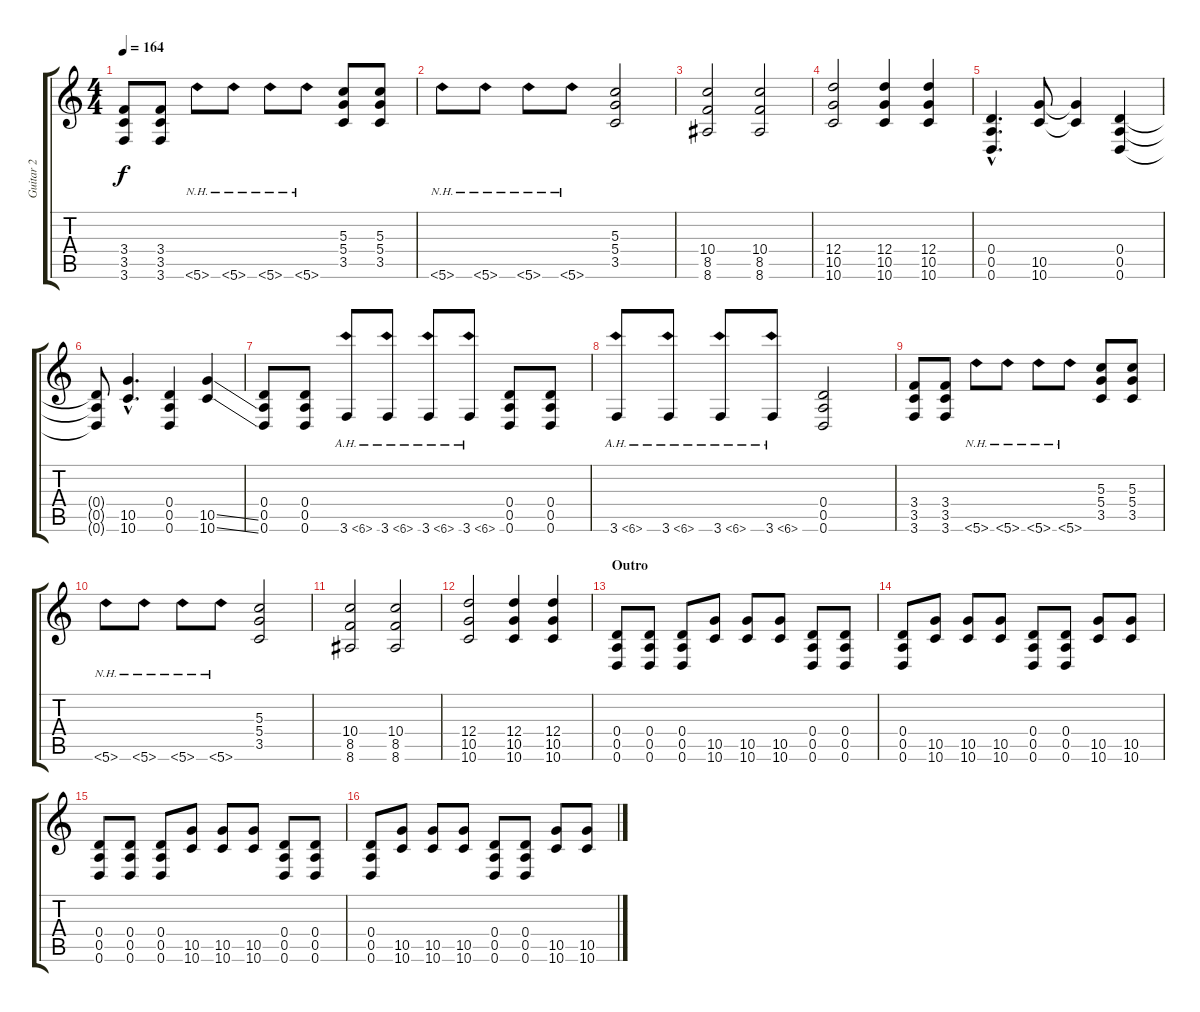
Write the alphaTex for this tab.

\track ("Guitar 2" "Guitar 2") {instrument distortionguitar}
\staff {score tabs}
\tuning (E4 B3 G3 D3 A2 D2) {hide}
\ts (4 4)
\tempo 164
\clef g2
\ks c
(3.4 3.5 3.6).8{dy f} (3.4 3.5 3.6).8 5.6{nh}.8 5.6{nh}.8 5.6{nh}.8 5.6{nh}.8 (5.3 5.4 3.5).8 (5.3 5.4 3.5).8 |
5.6{nh}.8 5.6{nh}.8 5.6{nh}.8 5.6{nh}.8 (5.3 5.4 3.5).2 |
(10.4 8.5 8.6).2 (10.4 8.5 8.6).2 |
(12.4 10.5 10.6).2 (12.4 10.5 10.6).4 (12.4 10.5 10.6).4 |
(0.4{hac} 0.5{hac} 0.6{hac}).4{d} (10.5 10.6).8 (10.5{t} 10.6{t}).4 (0.4 0.5 0.6).4 |
(0.4{t} 0.5{t} 0.6{t}).8 (10.5{hac} 10.6{hac}).4{d} (0.4 0.5 0.6).4 (10.5{ss} 10.6{ss}).4 |
(0.4 0.5 0.6).8 (0.4 0.5 0.6).8 3.6{ah 3}.8 3.6{ah 3}.8 3.6{ah 3}.8 3.6{ah 3}.8 (0.4 0.5 0.6).8 (0.4 0.5 0.6).8 |
3.6{ah 3}.8 3.6{ah 3}.8 3.6{ah 3}.8 3.6{ah 3}.8 (0.4 0.5 0.6).2 |
(3.4 3.5 3.6).8 (3.4 3.5 3.6).8 5.6{nh}.8 5.6{nh}.8 5.6{nh}.8 5.6{nh}.8 (5.3 5.4 3.5).8 (5.3 5.4 3.5).8 |
5.6{nh}.8 5.6{nh}.8 5.6{nh}.8 5.6{nh}.8 (5.3 5.4 3.5).2 |
(10.4 8.5 8.6).2 (10.4 8.5 8.6).2 |
(12.4 10.5 10.6).2 (12.4 10.5 10.6).4 (12.4 10.5 10.6).4 |
\section ("" "Outro")
(0.4 0.5 0.6).8 (0.4 0.5 0.6).8 (0.4 0.5 0.6).8 (10.5 10.6).8 (10.5 10.6).8 (10.5 10.6).8 (0.4 0.5 0.6).8 (0.4 0.5 0.6).8 |
(0.4 0.5 0.6).8 (10.5 10.6).8 (10.5 10.6).8 (10.5 10.6).8 (0.4 0.5 0.6).8 (0.4 0.5 0.6).8 (10.5 10.6).8 (10.5 10.6).8 |
(0.4 0.5 0.6).8 (0.4 0.5 0.6).8 (0.4 0.5 0.6).8 (10.5 10.6).8 (10.5 10.6).8 (10.5 10.6).8 (0.4 0.5 0.6).8 (0.4 0.5 0.6).8 |
(0.4 0.5 0.6).8 (10.5 10.6).8 (10.5 10.6).8 (10.5 10.6).8 (0.4 0.5 0.6).8 (0.4 0.5 0.6).8 (10.5 10.6).8 (10.5 10.6).8
